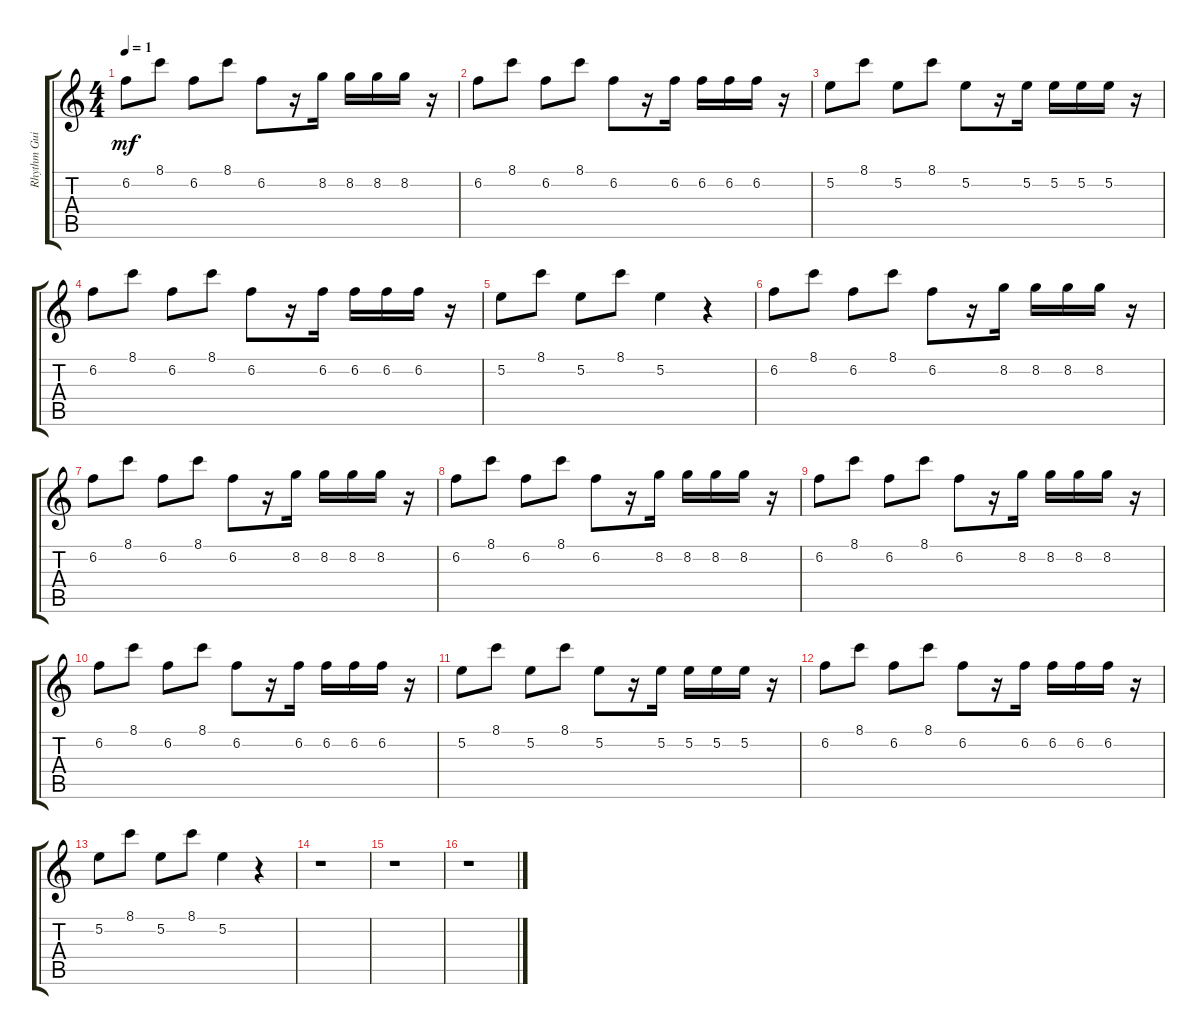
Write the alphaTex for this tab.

\track ("Rhythm Guitar" "Rhythm Gui") {instrument overdrivenguitar}
\staff {score tabs}
\tuning (E4 B3 G3 D3 A2 E2) {hide}
\ts (4 4)
\tempo 1
\clef g2
\ks c
6.2.8{dy mf} 8.1.8 6.2.8 8.1.8 6.2.8 r.16 8.2.16 8.2.16 8.2.16 8.2.16 r.16 |
6.2.8 8.1.8 6.2.8 8.1.8 6.2.8 r.16 6.2.16 6.2.16 6.2.16 6.2.16 r.16 |
5.2.8 8.1.8 5.2.8 8.1.8 5.2.8 r.16 5.2.16 5.2.16 5.2.16 5.2.16 r.16 |
6.2.8 8.1.8 6.2.8 8.1.8 6.2.8 r.16 6.2.16 6.2.16 6.2.16 6.2.16 r.16 |
5.2.8 8.1.8 5.2.8 8.1.8 5.2.4 r.4 |
6.2.8 8.1.8 6.2.8 8.1.8 6.2.8 r.16 8.2.16 8.2.16 8.2.16 8.2.16 r.16 |
6.2.8 8.1.8 6.2.8 8.1.8 6.2.8 r.16 8.2.16 8.2.16 8.2.16 8.2.16 r.16 |
6.2.8 8.1.8 6.2.8 8.1.8 6.2.8 r.16 8.2.16 8.2.16 8.2.16 8.2.16 r.16 |
6.2.8 8.1.8 6.2.8 8.1.8 6.2.8 r.16 8.2.16 8.2.16 8.2.16 8.2.16 r.16 |
6.2.8 8.1.8 6.2.8 8.1.8 6.2.8 r.16 6.2.16 6.2.16 6.2.16 6.2.16 r.16 |
5.2.8 8.1.8 5.2.8 8.1.8 5.2.8 r.16 5.2.16 5.2.16 5.2.16 5.2.16 r.16 |
6.2.8 8.1.8 6.2.8 8.1.8 6.2.8 r.16 6.2.16 6.2.16 6.2.16 6.2.16 r.16 |
5.2.8 8.1.8 5.2.8 8.1.8 5.2.4 r.4 |
r.1 |
r.1 |
r.1
